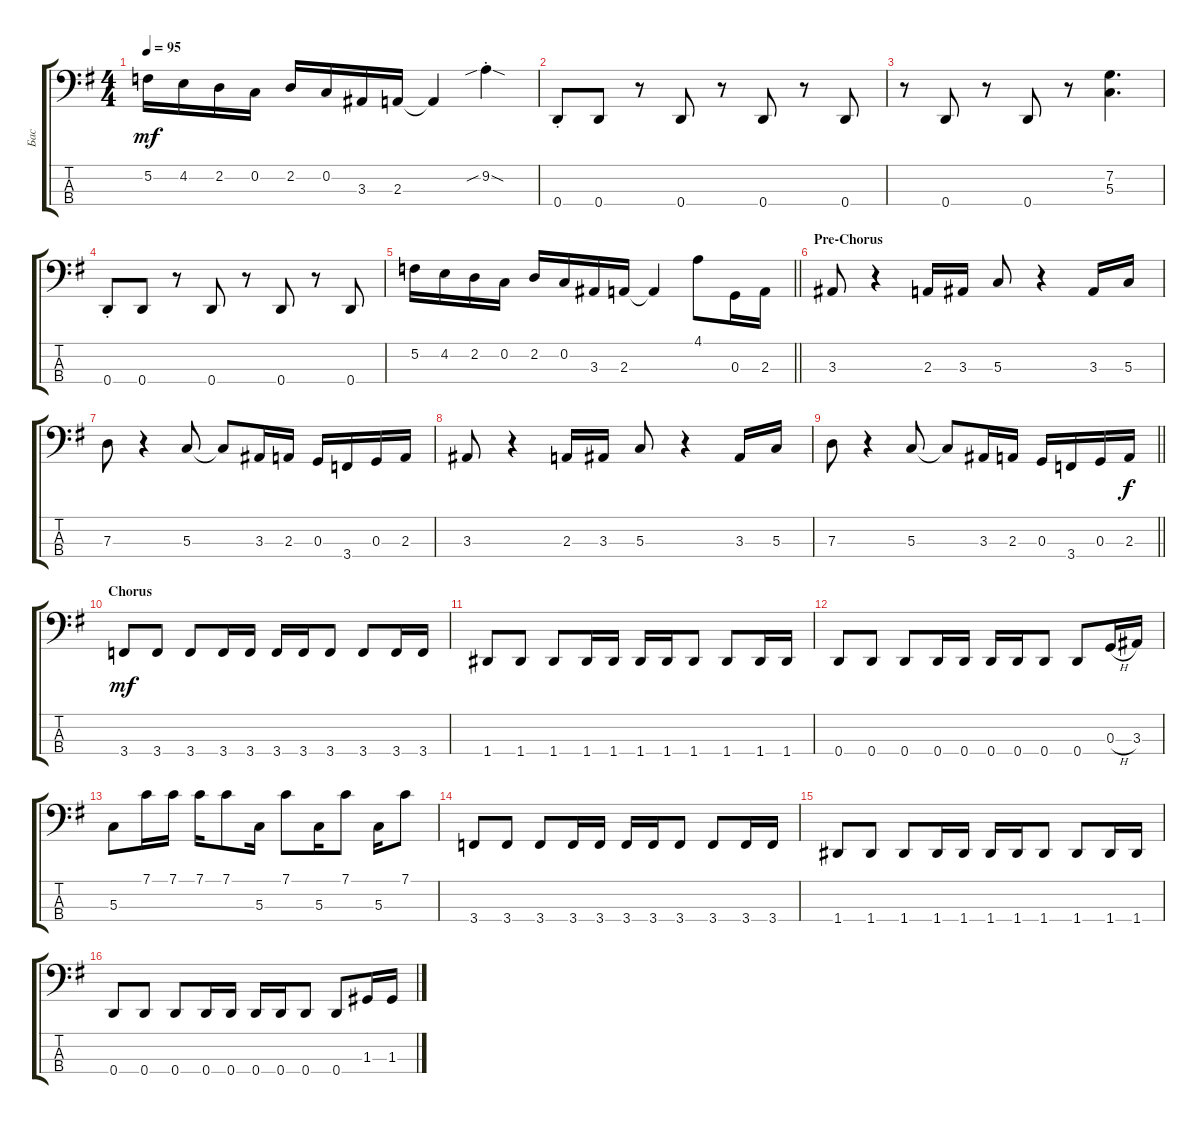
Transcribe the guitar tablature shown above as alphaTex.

\track ("Бас" "Бас") {instrument electricbassfinger}
\staff {score tabs}
\tuning (F2 C2 G1 D1) {hide}
\ts (4 4)
\tempo 95
\clef f4
\ks eminor
5.2.16{dy mf} 4.2.16 2.2.16 0.2.16 2.2.16 0.2.16 3.3.16 2.3.16 2.3{t}.4 9.2{sib sod st}.4 |
0.4{st}.8 0.4.8 r.8 0.4.8 r.8 0.4.8 r.8 0.4.8 |
r.8 0.4.8 r.8 0.4.8 r.8 (7.2 5.3).4{d} |
0.4{st}.8 0.4.8 r.8 0.4.8 r.8 0.4.8 r.8 0.4.8 |
\barLineRight lightlight
5.2.16 4.2.16 2.2.16 0.2.16 2.2.16 0.2.16 3.3.16 2.3.16 2.3{t}.4 4.1.8 0.3.16 2.3.16 |
\section ("" "Pre-Chorus")
3.3.8 r.4 2.3.16 3.3.16 5.3.8 r.4 3.3.16 5.3.16 |
7.3.8 r.4 5.3.8 5.3{t}.8 3.3.16 2.3.16 0.3.16 3.4.16 0.3.16 2.3.16 |
3.3.8 r.4 2.3.16 3.3.16 5.3.8 r.4 3.3.16 5.3.16 |
\barLineRight lightlight
7.3.8 r.4 5.3.8 5.3{t}.8 3.3.16 2.3.16 0.3.16 3.4.16 0.3.16 2.3.16{dy f} |
\section ("" "Chorus")
3.4.8{dy mf} 3.4.8 3.4.8 3.4.16 3.4.16 3.4.16 3.4.16 3.4.8 3.4.8 3.4.16 3.4.16 |
1.4.8 1.4.8 1.4.8 1.4.16 1.4.16 1.4.16 1.4.16 1.4.8 1.4.8 1.4.16 1.4.16 |
0.4.8 0.4.8 0.4.8 0.4.16 0.4.16 0.4.16 0.4.16 0.4.8 0.4.8 0.3{h}.16 3.3.16 |
5.3.8 7.1.16 7.1.16 7.1.16 7.1.8 5.3.16 7.1.8 5.3.16 7.1.8 5.3.16 7.1.8 |
3.4.8 3.4.8 3.4.8 3.4.16 3.4.16 3.4.16 3.4.16 3.4.8 3.4.8 3.4.16 3.4.16 |
1.4.8 1.4.8 1.4.8 1.4.16 1.4.16 1.4.16 1.4.16 1.4.8 1.4.8 1.4.16 1.4.16 |
0.4.8 0.4.8 0.4.8 0.4.16 0.4.16 0.4.16 0.4.16 0.4.8 0.4.8 1.3.16 1.3{ss}.16
